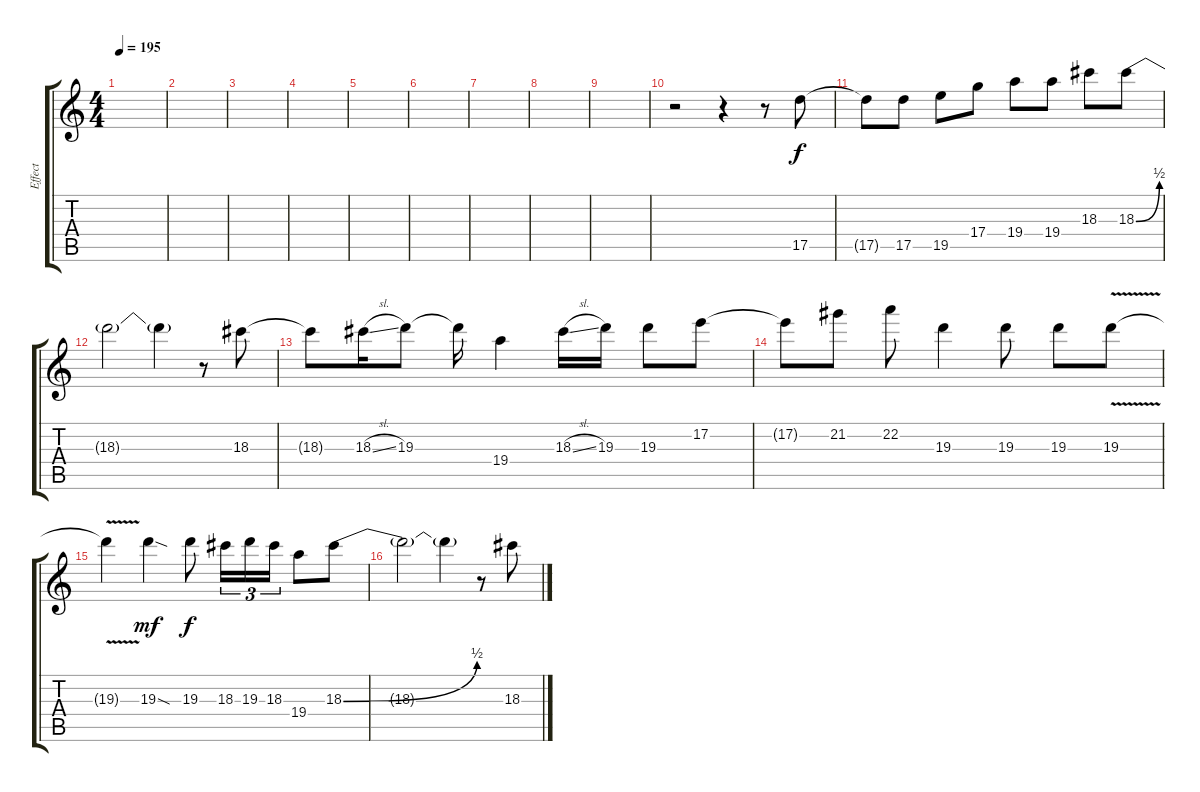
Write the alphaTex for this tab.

\track ("Effect" "Effect") {instrument overdrivenguitar}
\staff {score tabs}
\tuning (E4 B3 G3 D3 A2 E2) {hide}
\ts (4 4)
\tempo 195
\clef g2
\ks c
|
|
|
\section ("" "")
|
|
|
|
|
|
\section ("" "")
r.2 r.4 r.8 17.5.8{dy f} |
17.5{t}.8 17.5.8 19.5.8 17.4.8 19.4.8 19.4.8 18.3.8 18.3{be (bend 0 0 60 2)}.8 |
18.3{t}.2 18.3{t}.4 r.8 18.3.8 |
18.3{t}.8 18.3{sl}.16 19.3.8 19.3{t}.16 19.4.4 18.3{sl}.16 19.3.16 19.3.8 17.2.8 |
17.2{t}.8 21.2.8 22.2.8 19.3.4 19.3.8 19.3.8 19.3{v}.8 |
19.3{t}.4 19.3{sod}.4{dy mf} 19.3.8{dy f} 18.3.16{tu (3 2)} 19.3.16{tu (3 2)} 18.3.16{tu (3 2)} 19.4.8 18.3{be (bend 0 0 60 2)}.8 |
18.3{t}.2 18.3{t}.4 r.8 18.3.8
